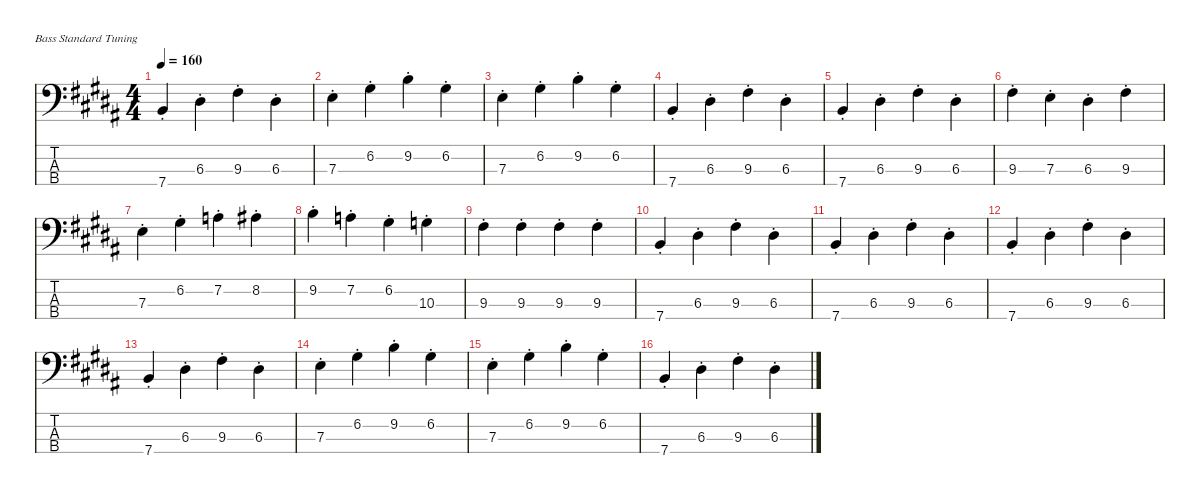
\defaultSystemsLayout 4
\hideDynamics
\bracketExtendMode nobrackets
\singleTrackTrackNamePolicy hidden
\multiTrackTrackNamePolicy hidden
\otherSystemsTrackNameOrientation horizontal
\track ("Electric Bass" "E-Bass") {instrument electricbassfinger}
\staff {score tabs}
\tuning (G2 D2 A1 E1)
\ts (4 4)
\tempo 160
\clef f4
\ks b
7.4{st acc forcenatural}.4{dy f} 6.3{st acc #}.4 9.3{st acc #}.4 6.3{st acc #}.4 |
7.3{st acc forcenatural}.4 6.2{st acc #}.4 9.2{st acc forcenatural}.4 6.2{st acc #}.4 |
7.3{st acc forcenatural}.4 6.2{st acc #}.4 9.2{st acc forcenatural}.4 6.2{st acc #}.4 |
7.4{st acc forcenatural}.4 6.3{st acc #}.4 9.3{st acc #}.4 6.3{st acc #}.4 |
7.4{st acc forcenatural}.4 6.3{st acc #}.4 9.3{st acc #}.4 6.3{st acc #}.4 |
9.3{st acc #}.4 7.3{st acc forcenatural}.4 6.3{st acc #}.4 9.3{st acc #}.4 |
7.3{st acc forcenatural}.4 6.2{st acc #}.4 7.2{st acc forcenatural}.4 8.2{st acc #}.4 |
9.2{st acc forcenatural}.4 7.2{st acc forcenatural}.4 6.2{st acc #}.4 10.3{st acc forcenatural}.4 |
9.3{st acc #}.4 9.3{st acc #}.4 9.3{st acc #}.4 9.3{st acc #}.4 |
7.4{st acc forcenatural}.4 6.3{st acc #}.4 9.3{st acc #}.4 6.3{st acc #}.4 |
7.4{st acc forcenatural}.4 6.3{st acc #}.4 9.3{st acc #}.4 6.3{st acc #}.4 |
7.4{st acc forcenatural}.4 6.3{st acc #}.4 9.3{st acc #}.4 6.3{st acc #}.4 |
7.4{st acc forcenatural}.4 6.3{st acc #}.4 9.3{st acc #}.4 6.3{st acc #}.4 |
7.3{st acc forcenatural}.4 6.2{st acc #}.4 9.2{st acc forcenatural}.4 6.2{st acc #}.4 |
7.3{st acc forcenatural}.4 6.2{st acc #}.4 9.2{st acc forcenatural}.4 6.2{st acc #}.4 |
7.4{st acc forcenatural}.4 6.3{st acc #}.4 9.3{st acc #}.4 6.3{st acc #}.4
